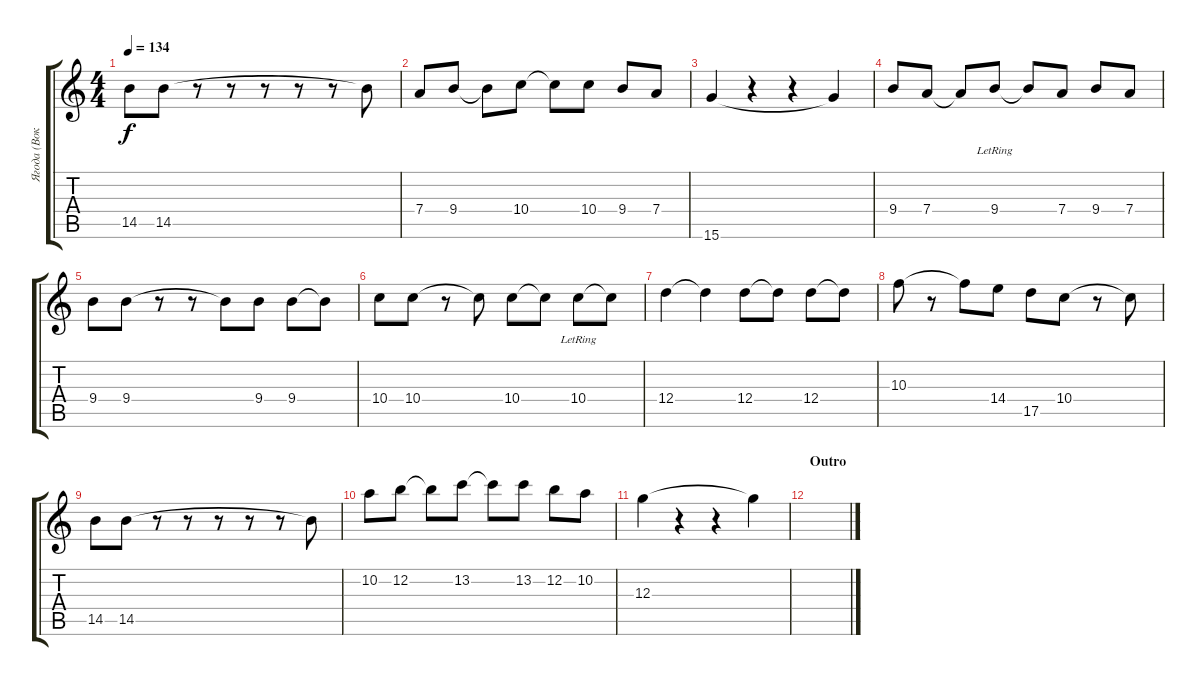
\track ("Ягода (Вокал)" "Ягода (Вок") {instrument overdrivenguitar}
\staff {score tabs}
\tuning (E4 B3 G3 D3 A2 E2) {hide}
\ts (4 4)
\tempo 134
\clef g2
\ks c
14.5.8{dy f} 14.5.8 r.8 r.8 r.8 r.8 r.8 14.5{t}.8 |
7.4.8 9.4.8 9.4{t}.8 10.4.8 10.4{t}.8 10.4.8 9.4.8 7.4.8 |
15.6.4 r.4 r.4 15.6{t}.4 |
9.4.8 7.4.8 7.4{t}.8 9.4{lr}.8 9.4{t}.8 7.4.8 9.4.8 7.4.8 |
9.4.8 9.4.8 r.8 r.8 9.4{t}.8 9.4.8 9.4.8 9.4{t}.8 |
10.4.8 10.4.8 r.8 10.4{t}.8 10.4.8 10.4{t}.8 10.4{lr}.8 10.4{t}.8 |
12.4.4 12.4{t}.4 12.4.8 12.4{t}.8 12.4.8 12.4{t}.8 |
10.3.8 r.8 10.3{t}.8 14.4.8 17.5.8 10.4.8 r.8 10.4{t}.8 |
14.5.8 14.5.8 r.8 r.8 r.8 r.8 r.8 14.5{t}.8 |
10.2.8 12.2.8 12.2{t}.8 13.2.8 13.2{t}.8 13.2.8 12.2.8 10.2.8 |
12.3.4 r.4 r.4 12.3{t}.4 |
\section ("" "Outro")
